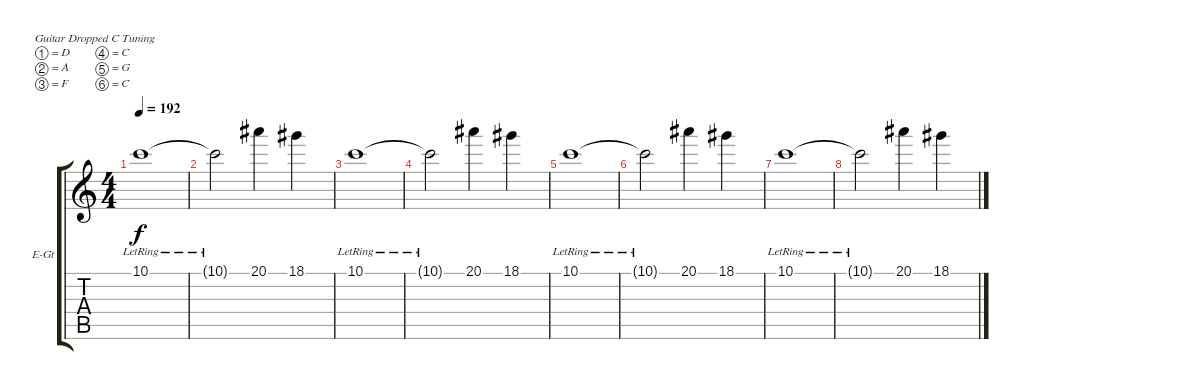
\defaultSystemsLayout 4
\bracketExtendMode groupsimilarinstruments
\firstSystemTrackNameOrientation horizontal
\otherSystemsTrackNameOrientation horizontal
\track ("Electric Guitar" "E-Gt") {instrument electricguitarclean}
\staff {score tabs}
\tuning (D4 A3 F3 C3 G2 C2)
\ts (4 4)
\tempo 192
\clef g2
\scale
0.333333
\ks c
10.1{lr}.1{dy f} |
\scale
0.333333 10.1{lr t}.2 20.1.4 18.1.4 |
\scale
0.333333 10.1{lr}.1 |
\scale
0.333333 10.1{lr t}.2 20.1.4 18.1.4 |
\scale
0.333333 10.1{lr}.1 |
\scale
0.333333 10.1{lr t}.2 20.1.4 18.1.4 |
\scale
0.333333 10.1{lr}.1 |
\scale
0.333333 10.1{lr t}.2 20.1.4 18.1.4 |
\scale
0.333333 |
\scale
0.333333 |
\scale
0.333333 |
\scale
0.333333 |
\scale
0.333333 |
\scale
0.333333 |
\scale
0.333333 |
\scale
0.333333
